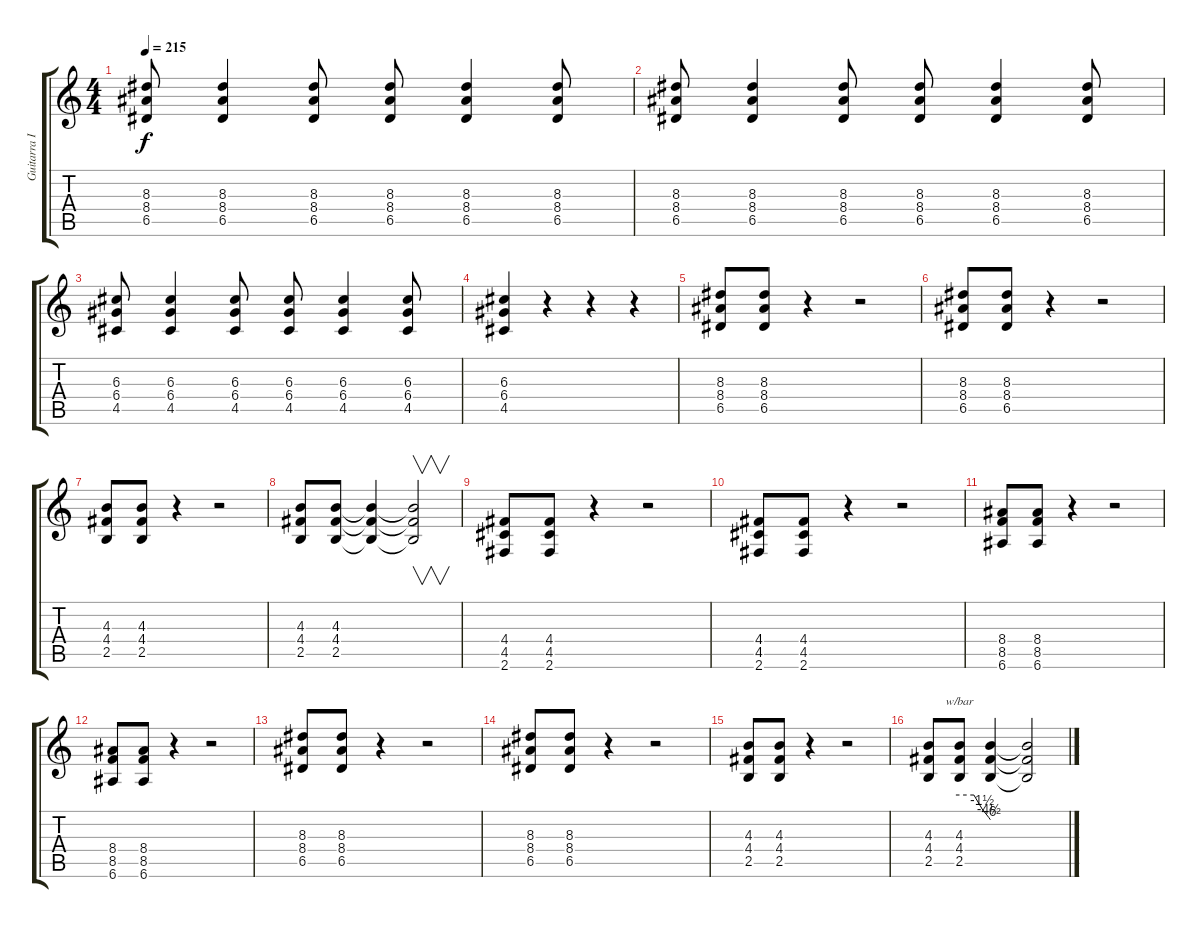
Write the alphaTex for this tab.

\track ("Guitarra I" "Guitarra I") {instrument distortionguitar}
\staff {score tabs}
\tuning (E4 B3 G3 D3 A2 E2) {hide}
\ts (4 4)
\tempo 215
\clef g2
\ks c
(8.3 8.4 6.5).8{dy f} (8.3 8.4 6.5).4 (8.3 8.4 6.5).8 (8.3 8.4 6.5).8 (8.3 8.4 6.5).4 (8.3 8.4 6.5).8 |
(8.3 8.4 6.5).8 (8.3 8.4 6.5).4 (8.3 8.4 6.5).8 (8.3 8.4 6.5).8 (8.3 8.4 6.5).4 (8.3 8.4 6.5).8 |
(6.3 6.4 4.5).8 (6.3 6.4 4.5).4 (6.3 6.4 4.5).8 (6.3 6.4 4.5).8 (6.3 6.4 4.5).4 (6.3 6.4 4.5).8 |
(6.3 6.4 4.5).4 r.4 r.4 r.4 |
(8.3 8.4 6.5).8 (8.3 8.4 6.5).8 r.4 r.2 |
(8.3 8.4 6.5).8 (8.3 8.4 6.5).8 r.4 r.2 |
(4.3 4.4 2.5).8 (4.3 4.4 2.5).8 r.4 r.2 |
(4.3 4.4 2.5).8 (4.3 4.4 2.5).8 (4.3{t} 4.4{t} 2.5{t}).4 (4.3{t} 4.4{t} 2.5{t}).2{v} |
(4.4 4.5 2.6).8 (4.4 4.5 2.6).8 r.4 r.2 |
(4.4 4.5 2.6).8 (4.4 4.5 2.6).8 r.4 r.2 |
(8.4 8.5 6.6).8 (8.4 8.5 6.6).8 r.4 r.2 |
(8.4 8.5 6.6).8 (8.4 8.5 6.6).8 r.4 r.2 |
(8.3 8.4 6.5).8 (8.3 8.4 6.5).8 r.4 r.2 |
(8.3 8.4 6.5).8 (8.3 8.4 6.5).8 r.4 r.2 |
(4.3 4.4 2.5).8 (4.3 4.4 2.5).8 r.4 r.2 |
(4.3 4.4 2.5).8 (4.3 4.4 2.5).8{tbe (custom default 0 0 28 0 44 -6 57 -18 60 -24)} (4.3{t} 4.4{t} 2.5{t}).4 (4.3{t} 4.4{t} 2.5{t}).2
